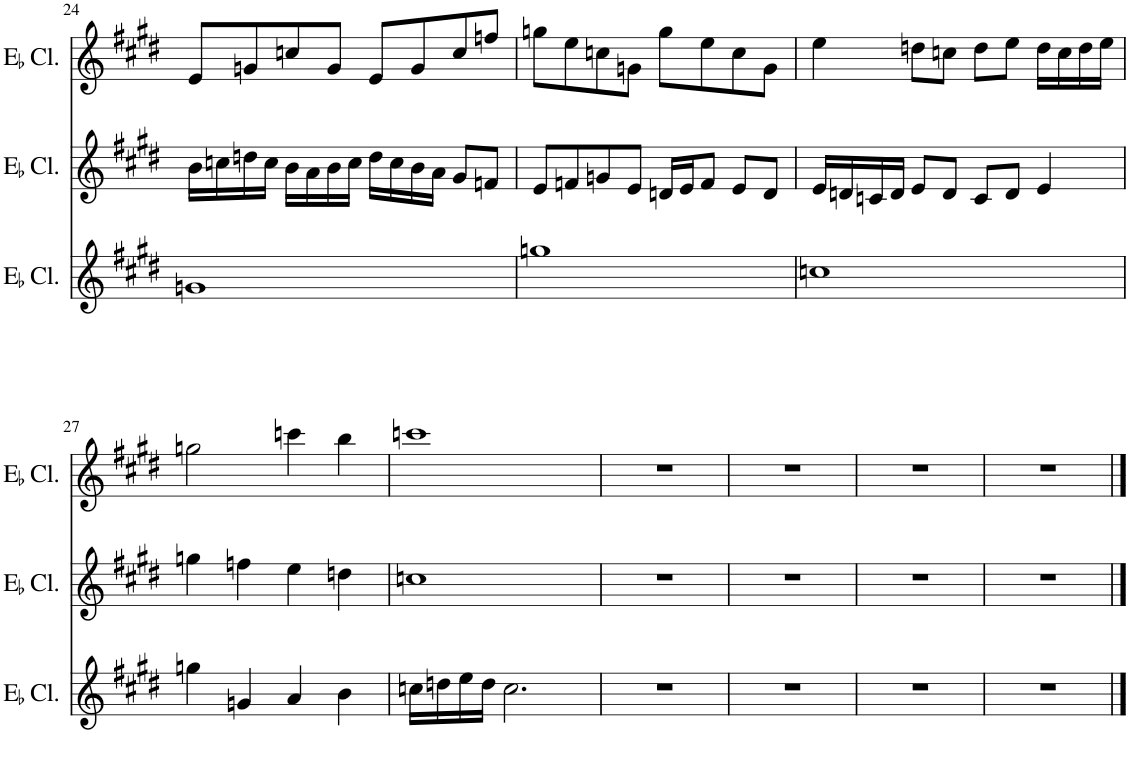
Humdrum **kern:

**kern	**kern	**kern
*part3	*part2	*part1
*staff3	*staff2	*staff1
*I"EaccidentalFlat Clarinet	*I"EaccidentalFlat Clarinet	*I"EaccidentalFlat Clarinet
*I'EaccidentalFlat Cl.	*I'EaccidentalFlat Cl.	*I'EaccidentalFlat Cl.
!!LO:PB:g=z
*clefG2	*clefG2	*clefG2
*Trd-2c-3	*Trd-2c-3	*Trd-2c-3
*k[f#c#g#d#]	*k[f#c#g#d#]	*k[f#c#g#d#]
*M4/4	*M4/4	*M4/4
=24	=24	=24
1gn	16b\LL	8e/L
.	16ccn\	.
.	16ddn\	8gn/
.	16cc\JJ	.
.	16b\LL	8ccn/
.	16a\	.
.	16b\	8g/J
.	16cc\JJ	.
.	16dd\LL	8e/L
.	16cc\	.
.	16b\	8g/
.	16a\JJ	.
.	8g#/L	8cc/
.	8fn/J	8ffn/J
=25	=25	=25
1ggn	8e/L	8ggn\L
.	8fn/	8ee\
.	8gn/	8ccn\
.	8e/J	8gn\J
.	16dn/LL	8gg\L
.	16e/J	.
.	8f/J	8ee\
.	8e/L	8cc\
.	8d/J	8g\J
=26	=26	=26
1ccn	16e/LL	4ee\
.	16dn/	.
.	16cn/	.
.	16d/JJ	.
.	8e/L	8ddn\L
.	8d/J	8ccn\J
.	8c/L	8dd\L
.	8d/J	8ee\J
.	4e/	16dd\LL
.	.	16cc\
.	.	16dd\
.	.	16ee\JJ
!!LO:LB:g=z
=27	=27	=27
4ggn\	4ggn\	2ggn\
4gn/	4ffn\	.
4a/	4ee\	4cccn\
4b\	4ddn\	4bb\
=28	=28	=28
16ccn\LL	1ccn	1cccn
16ddn\	.	.
16ee\	.	.
16dd\JJ	.	.
2.cc\	.	.
=29	=29	=29
1r	1r	1r
=30	=30	=30
1r	1r	1r
=31	=31	=31
1r	1r	1r
=32	=32	=32
1r	1r	1r
==	==	==
*-	*-	*-
